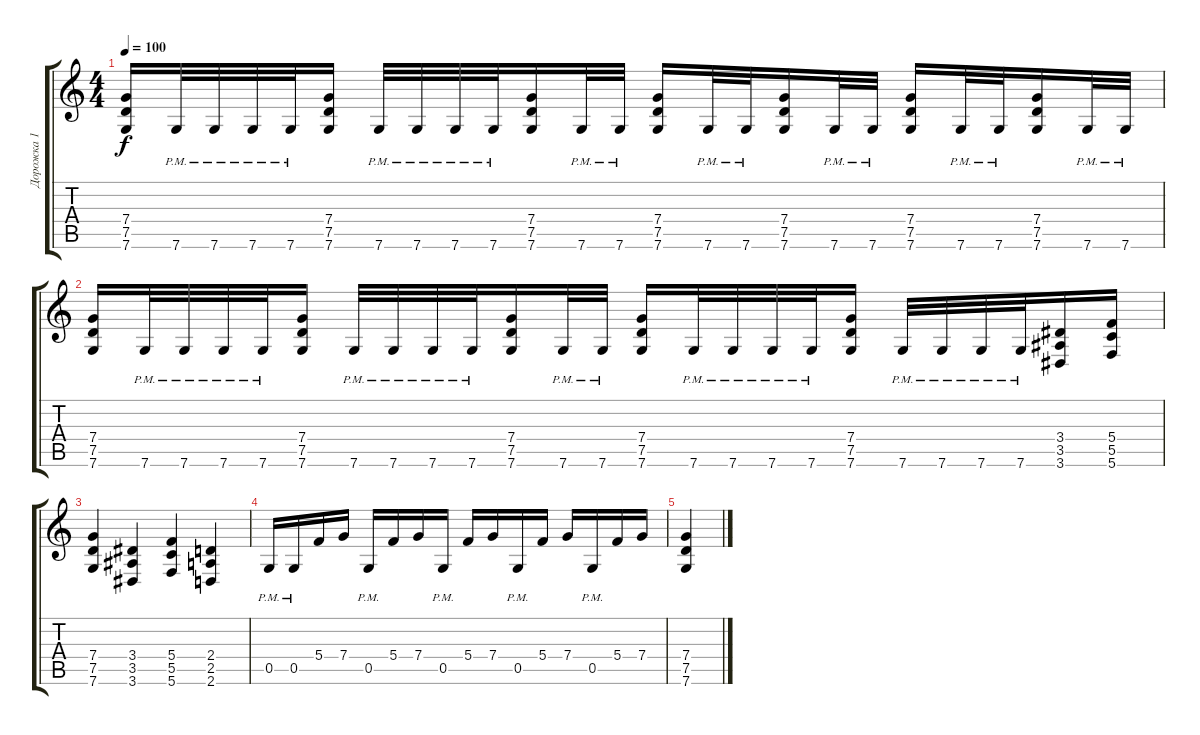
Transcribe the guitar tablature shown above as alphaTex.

\track ("Дорожка 1" "Дорожка 1") {instrument distortionguitar}
\staff {score tabs}
\tuning (D4 A3 F3 C3 G2 C2) {hide}
\ts (4 4)
\tempo 100
\clef g2
\ks c
(7.4 7.5 7.6).16{dy f} 7.6{pm}.32 7.6{pm}.32 7.6{pm}.32 7.6{pm}.32 (7.4 7.5 7.6).16 7.6{pm}.32 7.6{pm}.32 7.6{pm}.32 7.6{pm}.32 (7.4 7.5 7.6).16 7.6{pm}.32 7.6{pm}.32 (7.4 7.5 7.6).16 7.6{pm}.32 7.6{pm}.32 (7.4 7.5 7.6).16 7.6{pm}.32 7.6{pm}.32 (7.4 7.5 7.6).16 7.6{pm}.32 7.6{pm}.32 (7.4 7.5 7.6).16 7.6{pm}.32 7.6{pm}.32 |
(7.4 7.5 7.6).16 7.6{pm}.32 7.6{pm}.32 7.6{pm}.32 7.6{pm}.32 (7.4 7.5 7.6).16 7.6{pm}.32 7.6{pm}.32 7.6{pm}.32 7.6{pm}.32 (7.4 7.5 7.6).16 7.6{pm}.32 7.6{pm}.32 (7.4 7.5 7.6).16 7.6{pm}.32 7.6{pm}.32 7.6{pm}.32 7.6{pm}.32 (7.4 7.5 7.6).16 7.6{pm}.32 7.6{pm}.32 7.6{pm}.32 7.6{pm}.32 (3.4 3.5 3.6).16 (5.4 5.5 5.6).16 |
(7.4 7.5 7.6).4 (3.4 3.5 3.6).4 (5.4 5.5 5.6).4 (2.4 2.5 2.6).4 |
0.5{pm}.16 0.5{pm}.16 5.4.16 7.4.16 0.5{pm}.16 5.4.16 7.4.16 0.5{pm}.16 5.4.16 7.4.16 0.5{pm}.16 5.4.16 7.4.16 0.5{pm}.16 5.4.16 7.4.16 |
(7.4 7.5 7.6).4
